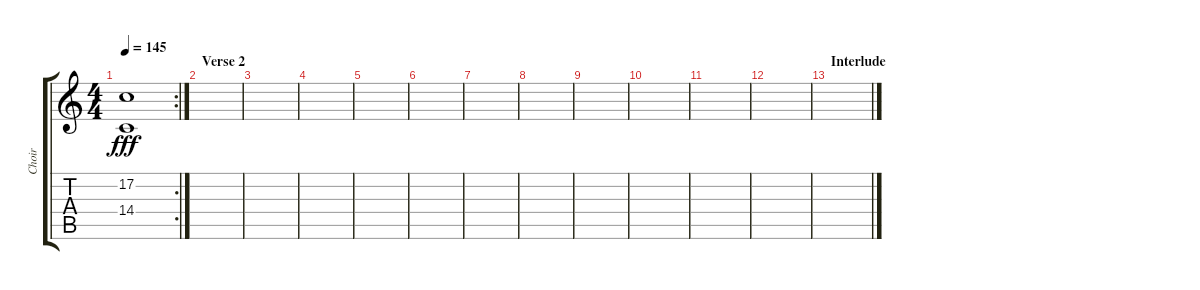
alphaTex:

\track ("Choir" "Choir") {instrument choiraahs}
\staff {score tabs}
\tuning (C4 G3 Eb3 Bb2 F2 C2) {hide}
\rc 2
\ts (4 4)
\tempo 145
\clef g2
\ks c
(17.2 14.4).1{dy fff} |
\section ("" "Verse 2")
|
|
|
|
|
|
|
|
|
|
|
\section ("" "Interlude")
